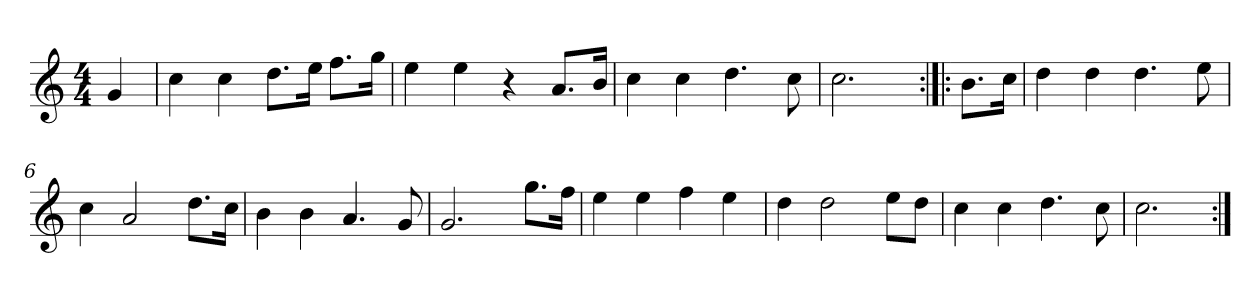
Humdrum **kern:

**kern
*part1
*staff1
*clefG2
*k[]
*C:
*M4/4
*MM120
=
4g
=1
4cc
4cc
8.dd\L
16ee\Jk
8.ff\L
16gg\Jk
=2
4ee
4ee
4r
8.a/L
16b/Jk
=3
4cc
4cc
4.dd
8cc
=4
2.cc
=:|!|:
8.b\L
16cc\Jk
=5
4dd
4dd
4.dd
8ee
=6
4cc
2a
8.dd\L
16cc\Jk
=7
4b
4b
4.a
8g
=8
2.g
8.gg\L
16ff\Jk
=9
4ee
4ee
4ff
4ee
=10
4dd
2dd
8ee\L
8dd\J
=11
4cc
4cc
4.dd
8cc
=12
2.cc
=:|!
*-
